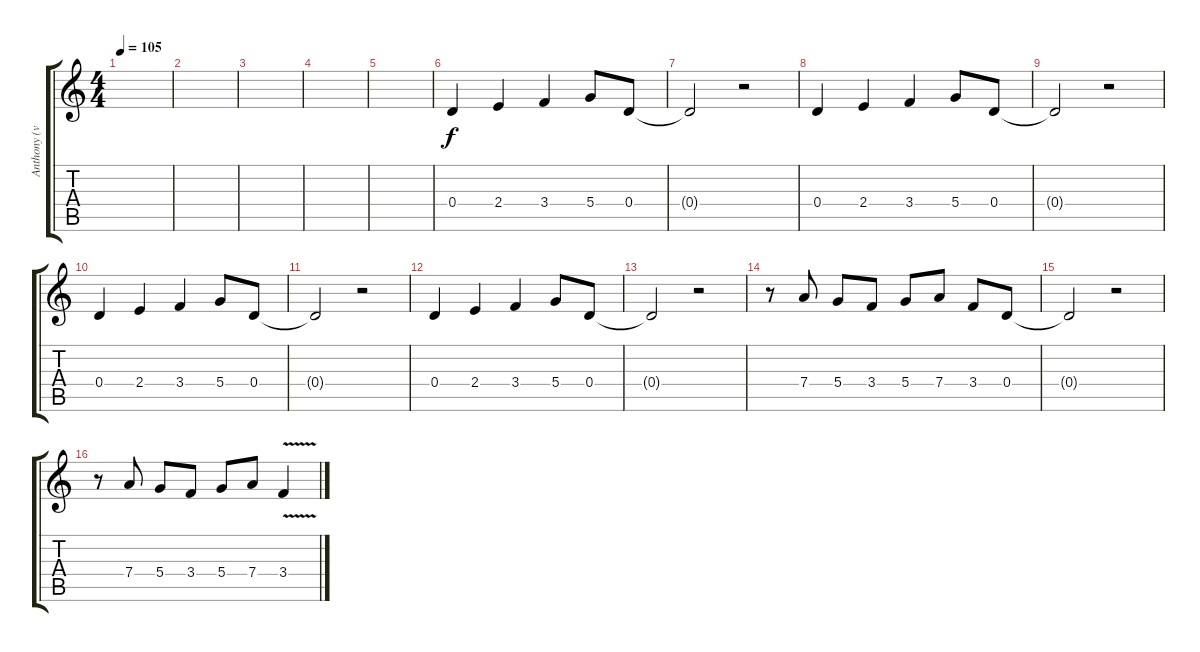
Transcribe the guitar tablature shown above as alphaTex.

\track ("Anthony (voice)" "Anthony (v") {instrument fretlessbass}
\staff {score tabs}
\tuning (E4 B3 G3 D3 A2 E2) {hide}
\ts (4 4)
\tempo 105
\clef g2
\ks c
|
|
|
|
|
0.4.4 2.4.4 3.4.4 5.4.8 0.4.8 |
0.4{t}.2 r.2 |
0.4.4 2.4.4 3.4.4 5.4.8 0.4.8 |
0.4{t}.2 r.2 |
0.4.4 2.4.4 3.4.4 5.4.8 0.4.8 |
0.4{t}.2 r.2 |
0.4.4 2.4.4 3.4.4 5.4.8 0.4.8 |
0.4{t}.2 r.2 |
r.8 7.4.8 5.4.8 3.4.8 5.4.8 7.4.8 3.4.8 0.4.8 |
0.4{t}.2 r.2 |
r.8 7.4.8 5.4.8 3.4.8 5.4.8 7.4.8 3.4{v}.4
